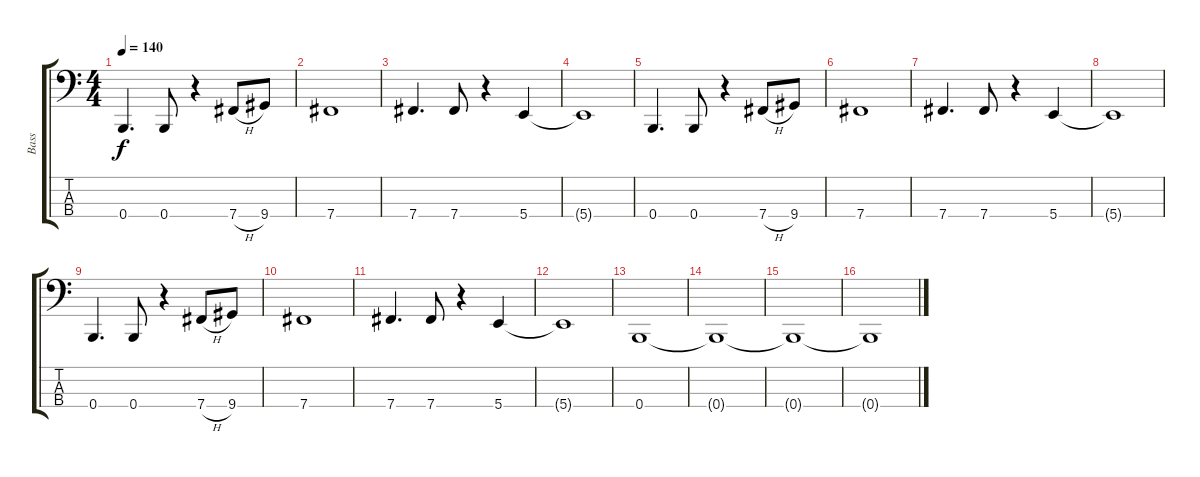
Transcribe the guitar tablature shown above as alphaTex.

\track ("Bass" "Bass") {instrument electricbassfinger}
\staff {score tabs}
\tuning (E2 B1 Gb1 B0) {hide}
\ts (4 4)
\tempo 140
\clef f4
\ks c
0.4.4{d dy f} 0.4.8 r.4 7.4{h}.8 9.4.8 |
7.4.1 |
7.4.4{d} 7.4.8 r.4 5.4.4 |
5.4{t}.1 |
0.4.4{d} 0.4.8 r.4 7.4{h}.8 9.4.8 |
7.4.1 |
7.4.4{d} 7.4.8 r.4 5.4.4 |
5.4{t}.1 |
0.4.4{d} 0.4.8 r.4 7.4{h}.8 9.4.8 |
7.4.1 |
7.4.4{d} 7.4.8 r.4 5.4.4 |
5.4{t}.1 |
0.4.1 |
0.4{t}.1 |
0.4{t}.1 |
0.4{t}.1
